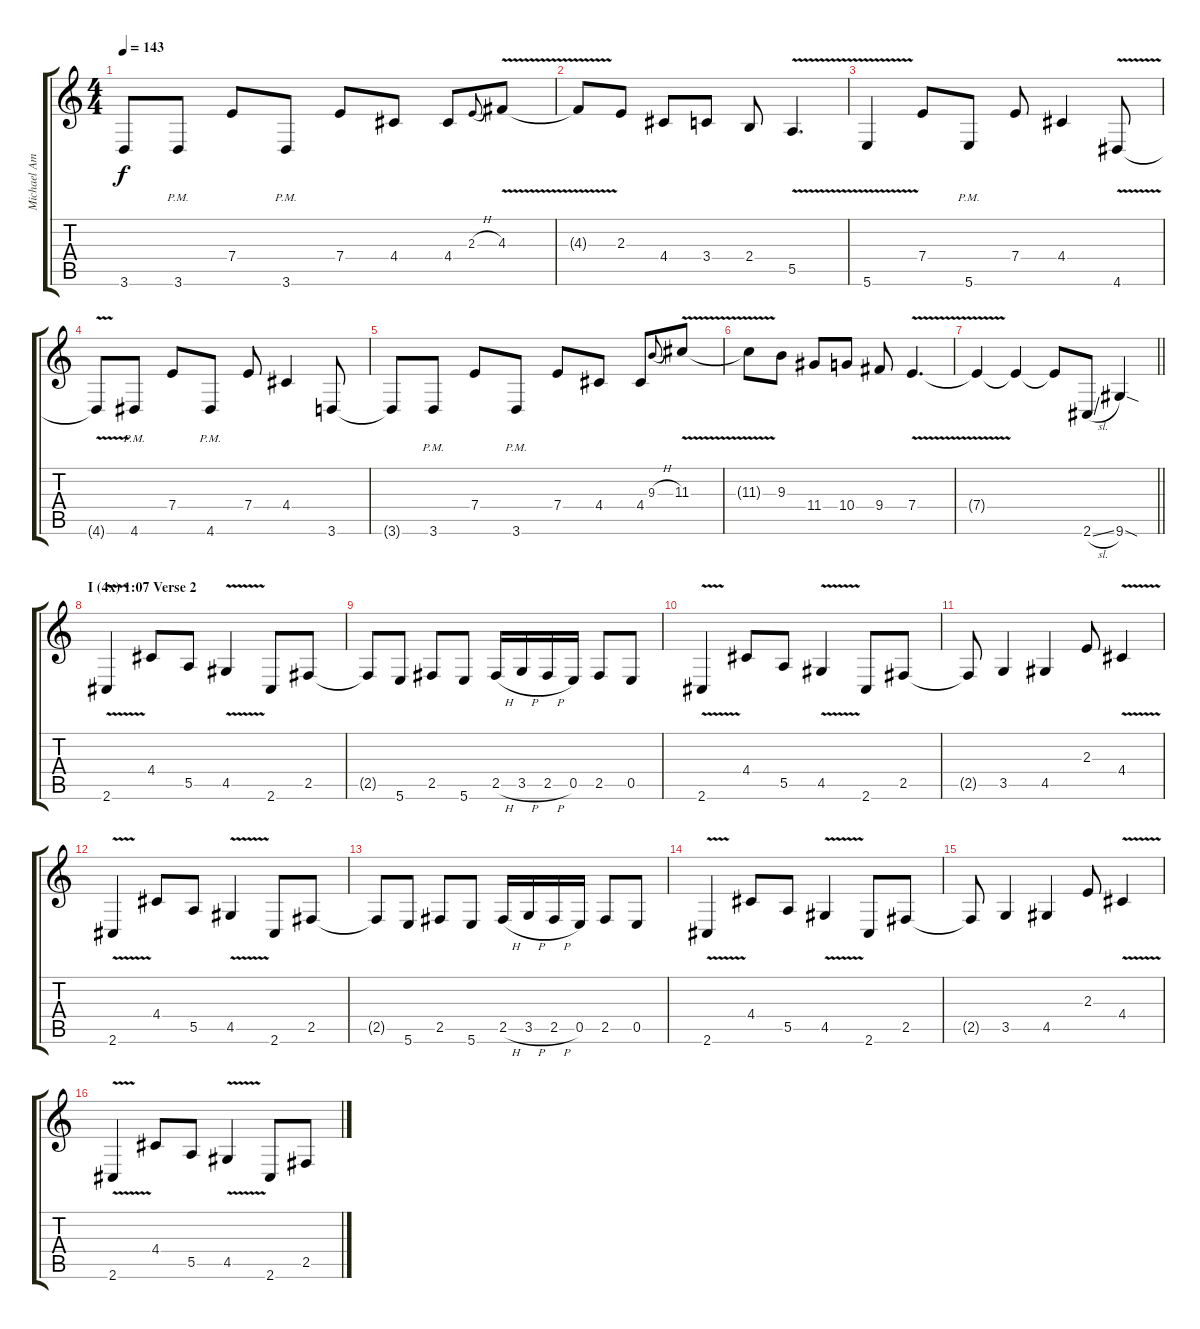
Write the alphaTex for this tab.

\track ("Michael Amott (Rhythm Guitar)" "Michael Am") {instrument distortionguitar}
\staff {score tabs}
\tuning (B3 Gb3 D3 A2 E2 B1) {hide}
\ts (4 4)
\tempo 143
\clef g2
\ks c
3.6{t}.8{dy f} 3.6{pm}.8 7.4.8 3.6{pm}.8 7.4.8 4.4.8 4.4.8 2.3{h}.8{gr onbeat} 4.3{v}.8 |
4.3{t}.8 2.3.8 4.4.8 3.4.8 2.4.8 5.5{v}.4{d} |
5.6{v}.4 7.4.8 5.6{pm}.8 7.4.8 4.4.4 4.6{v}.8 |
4.6{t}.8 4.6{pm}.8 7.4.8 4.6{pm}.8 7.4.8 4.4.4 3.6.8 |
3.6{t}.8 3.6{pm}.8 7.4.8 3.6{pm}.8 7.4.8 4.4.8 4.4.8 9.3{h}.8{gr onbeat} 11.3{v}.8 |
11.3{t}.8 9.3.8 11.4.8 10.4.8 9.4.8 7.4{v}.4{d} |
\barLineRight lightlight
7.4{t}.4 7.4{t}.4 7.4{t}.8 2.6{sl}.8 9.6{sod}.4 |
\section ("" "I (4x) 1:07 Verse 2")
2.6{v}.4 4.4.8 5.5.8 4.5{v}.4 2.6.8 2.5.8 |
2.5{t}.8 5.6.8 2.5.8 5.6.8 2.5{h}.16 3.5{h}.16 2.5{h}.16 0.5.16 2.5.8 0.5.8 |
2.6{v}.4 4.4.8 5.5.8 4.5{v}.4 2.6.8 2.5.8 |
2.5{t}.8 3.5.4 4.5.4 2.3.8 4.4{v}.4 |
2.6{v}.4 4.4.8 5.5.8 4.5{v}.4 2.6.8 2.5.8 |
2.5{t}.8 5.6.8 2.5.8 5.6.8 2.5{h}.16 3.5{h}.16 2.5{h}.16 0.5.16 2.5.8 0.5.8 |
2.6{v}.4 4.4.8 5.5.8 4.5{v}.4 2.6.8 2.5.8 |
2.5{t}.8 3.5.4 4.5.4 2.3.8 4.4{v}.4 |
2.6{v}.4 4.4.8 5.5.8 4.5{v}.4 2.6.8 2.5.8
